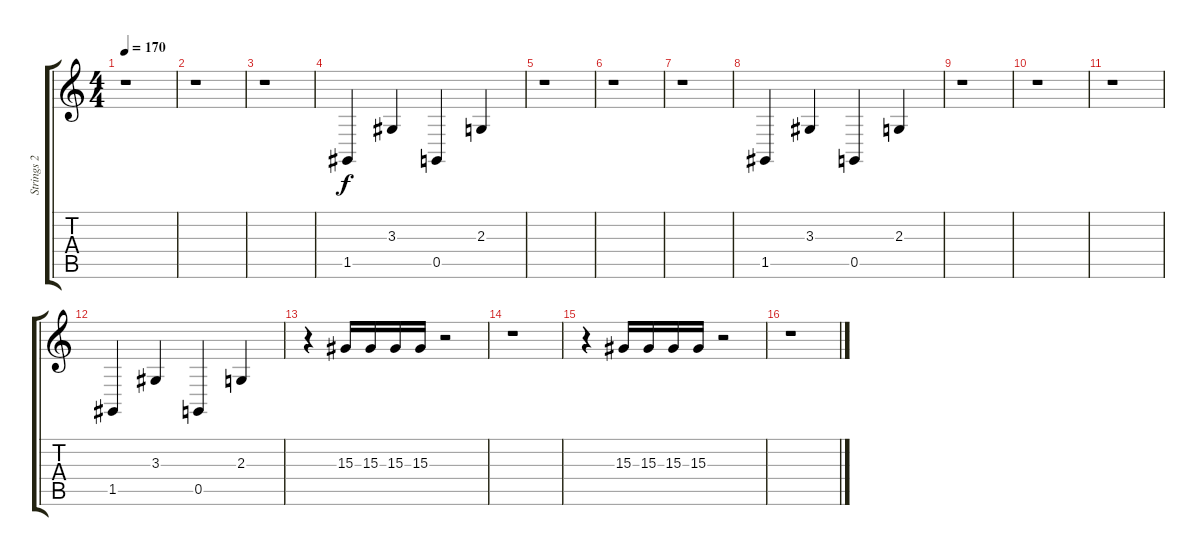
\track ("Strings 2" "Strings 2") {instrument stringensemble1}
\staff {score tabs}
\tuning (D4 A3 F3 C3 G2 C2) {hide}
\ts (4 4)
\tempo 170
\clef g2
\ks c
r.1{dy f} |
r.1 |
r.1 |
1.5.4 3.3.4 0.5.4 2.3.4 |
r.1 |
r.1 |
r.1 |
1.5.4 3.3.4 0.5.4 2.3.4 |
r.1 |
r.1 |
r.1 |
1.5.4 3.3.4 0.5.4 2.3.4 |
r.4 15.3.16 15.3.16 15.3.16 15.3.16 r.2 |
r.1 |
r.4 15.3.16 15.3.16 15.3.16 15.3.16 r.2 |
r.1
